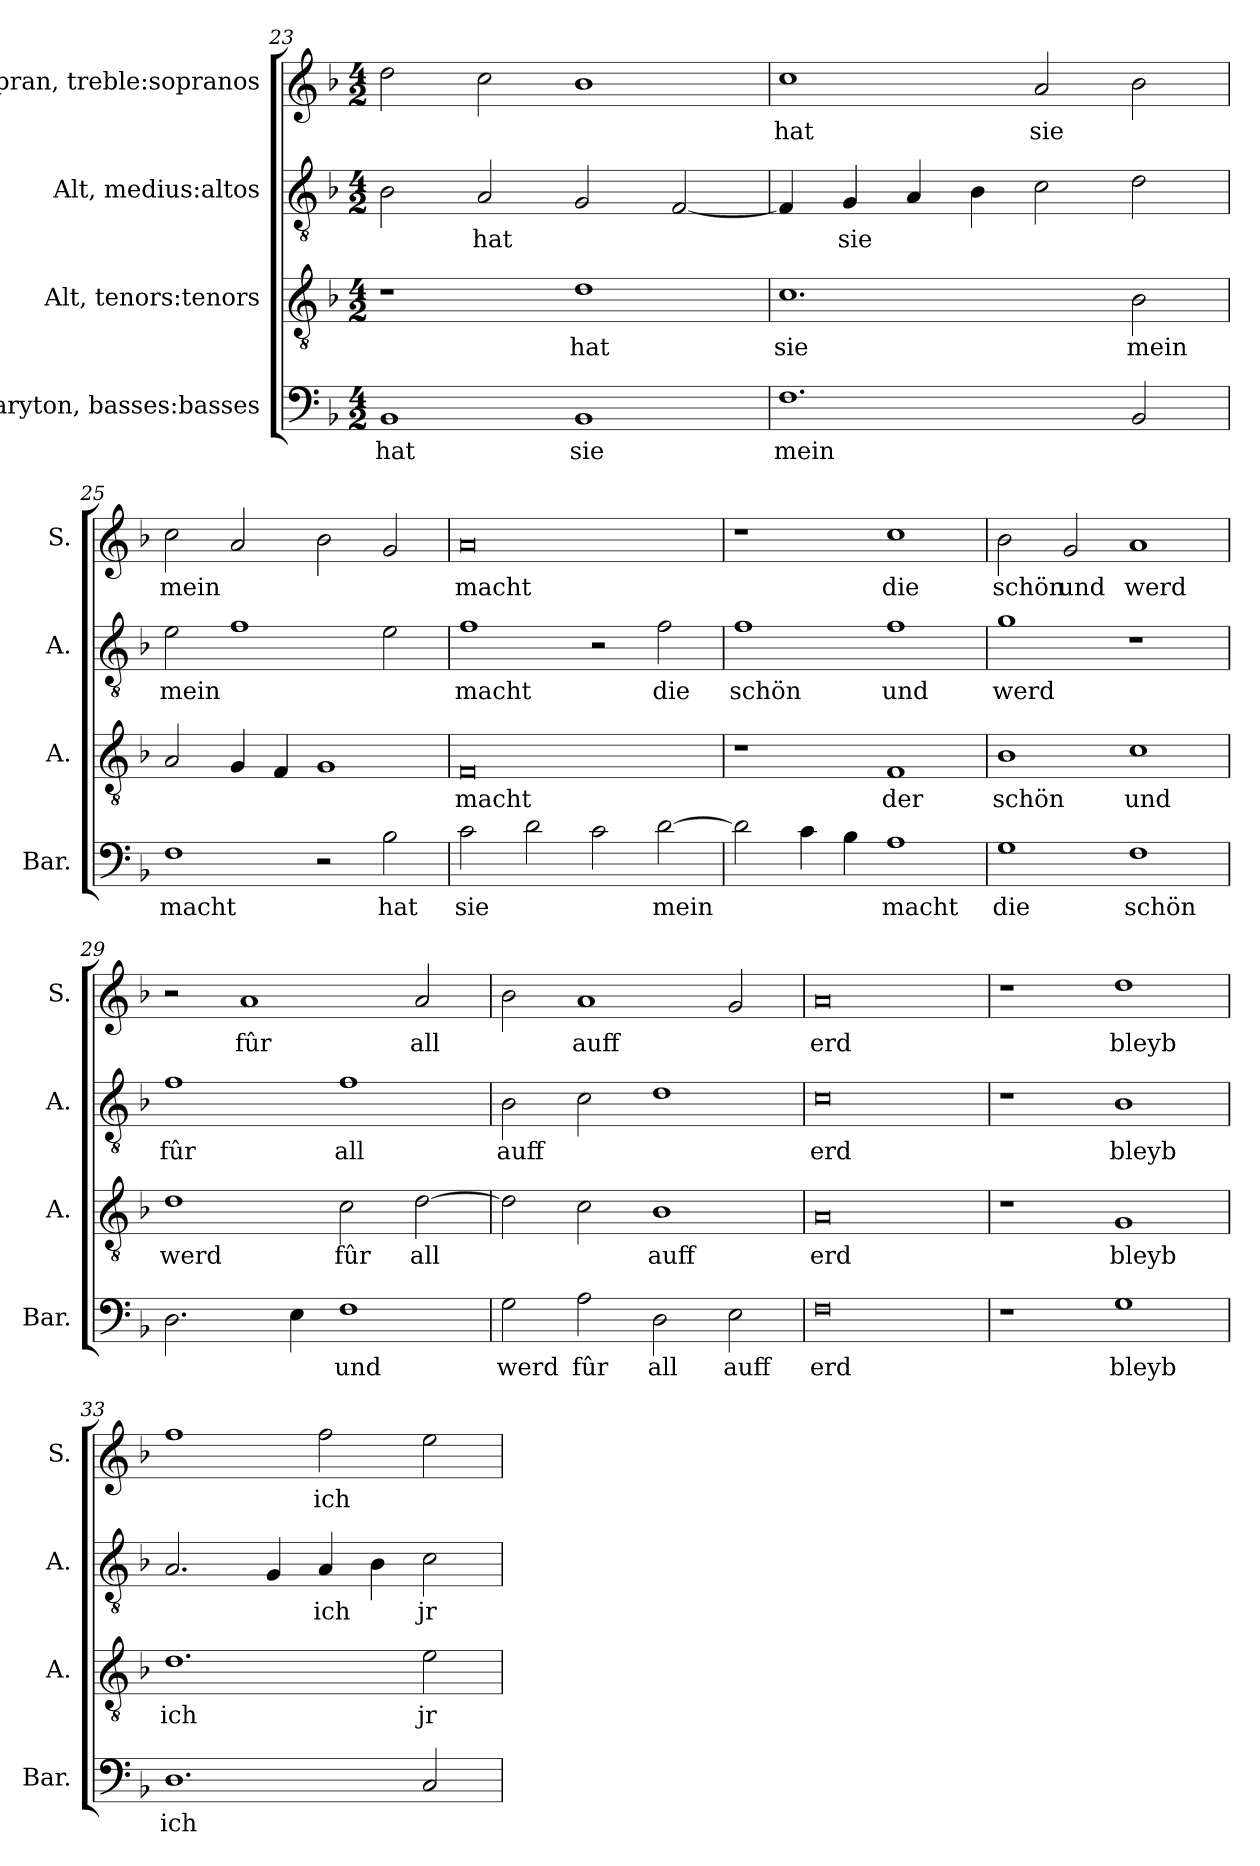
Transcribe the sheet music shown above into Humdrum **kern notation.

**kern	**text	**kern	**text	**kern	**text	**kern	**text
*part4	*part4	*part3	*part3	*part2	*part2	*part1	*part1
*staff4	*staff4	*staff3	*staff3	*staff2	*staff2	*staff1	*staff1
*I"Baryton, basses:basses	*	*I"Alt, tenors:tenors	*	*I"Alt, medius:altos	*	*I"Sopran, treble:sopranos	*
*I'Bar.	*	*I'A.	*	*I'A.	*	*I'S.	*
*clefF4	*	*clefGv2	*	*clefGv2	*	*clefG2	*
*k[b-]	*	*k[b-]	*	*k[b-]	*	*k[b-]	*
*M4/2	*	*M4/2	*	*M4/2	*	*M4/2	*
=23	=23	=23	=23	=23	=23	=23	=23
!	!LO:LY:b	!	!	!	!	!	!
1BB-	hat	1r	.	2B-\	.	2dd\	.
!	!	!	!	!	!LO:LY:b	!	!
.	.	.	.	2A/	hat	2cc\	.
!	!LO:LY:b	!	!LO:LY:b	!	!	!	!
1BB-	sie	1d	hat	2G/	.	1b-	.
.	.	.	.	[2F/	.	.	.
!!LO:PB:g=z
=24	=24	=24	=24	=24	=24	=24	=24
!	!LO:LY:b	!	!LO:LY:b	!	!	!	!LO:LY:b
1.F	mein	1.c	sie	4F/]	.	1cc	hat
!	!	!	!	!	!LO:LY:b	!	!
.	.	.	.	4G/	sie	.	.
.	.	.	.	4A/	.	.	.
.	.	.	.	4B-\	.	.	.
!	!	!	!	!	!	!	!LO:LY:b
.	.	.	.	2c\	.	2a/	sie
!	!	!	!LO:LY:b	!	!	!	!
2BB-/	.	2B-\	mein	2d\	.	2b-\	.
=25	=25	=25	=25	=25	=25	=25	=25
!	!LO:LY:b	!	!	!	!LO:LY:b	!	!LO:LY:b
1F	macht	2A/	.	2e\	mein	2cc\	mein
.	.	4G/	.	1f	.	2a/	.
.	.	4F/	.	.	.	.	.
2r	.	1G	.	.	.	2b-\	.
!	!LO:LY:b	!	!	!	!	!	!
2B-\	hat	.	.	2e\	.	2g/	.
=26	=26	=26	=26	=26	=26	=26	=26
!	!LO:LY:b	!	!LO:LY:b	!	!LO:LY:b	!	!LO:LY:b
2c\	sie	0F	macht	1f	macht	0a	macht
2d\	.	.	.	.	.	.	.
2c\	.	.	.	2r	.	.	.
!	!LO:LY:b	!	!	!	!LO:LY:b	!	!
[2d\	mein	.	.	2f\	die	.	.
=27	=27	=27	=27	=27	=27	=27	=27
!	!	!	!	!	!LO:LY:b	!	!
2d\]	.	1r	.	1f	schön	1r	.
4c\	.	.	.	.	.	.	.
4B-\	.	.	.	.	.	.	.
!	!LO:LY:b	!	!LO:LY:b	!	!LO:LY:b	!	!LO:LY:b
1A	macht	1F	der	1f	und	1cc	die
!!LO:LB:g=z
=28	=28	=28	=28	=28	=28	=28	=28
!	!LO:LY:b	!	!LO:LY:b	!	!LO:LY:b	!	!LO:LY:b
1G	die	1B-	schön	1g	werd	2b-\	schön
!	!	!	!	!	!	!	!LO:LY:b
.	.	.	.	.	.	2g/	und
!	!LO:LY:b	!	!LO:LY:b	!	!	!	!LO:LY:b
1F	schön	1c	und	1r	.	1a	werd
=29	=29	=29	=29	=29	=29	=29	=29
!	!	!	!LO:LY:b	!	!LO:LY:b	!	!
2.D\	.	1d	werd	1f	fûr	2r	.
!	!	!	!	!	!	!	!LO:LY:b
.	.	.	.	.	.	1a	fûr
4E\	.	.	.	.	.	.	.
!	!LO:LY:b	!	!LO:LY:b	!	!LO:LY:b	!	!
1F	und	2c\	fûr	1f	all	.	.
!	!	!	!LO:LY:b	!	!	!	!LO:LY:b
.	.	[2d\	all	.	.	2a/	all
=30	=30	=30	=30	=30	=30	=30	=30
!	!LO:LY:b	!	!	!	!LO:LY:b	!	!
2G\	werd	2d\]	.	2B-\	auff	2b-\	.
!	!LO:LY:b	!	!	!	!	!	!LO:LY:b
2A\	fûr	2c\	.	2c\	.	1a	auff
!	!LO:LY:b	!	!LO:LY:b	!	!	!	!
2D\	all	1B-	auff	1d	.	.	.
!	!LO:LY:b	!	!	!	!	!	!
2E\	auff	.	.	.	.	2g/	.
=31	=31	=31	=31	=31	=31	=31	=31
!	!LO:LY:b	!	!LO:LY:b	!	!LO:LY:b	!	!LO:LY:b
0F	erd	0A	erd	0c	erd	0a	erd
=32	=32	=32	=32	=32	=32	=32	=32
1r	.	1r	.	1r	.	1r	.
!	!LO:LY:b	!	!LO:LY:b	!	!LO:LY:b	!	!LO:LY:b
1G	bleyb	1G	bleyb	1B-	bleyb	1dd	bleyb
!!LO:LB:g=z
=33	=33	=33	=33	=33	=33	=33	=33
!	!LO:LY:b	!	!LO:LY:b	!	!	!	!
1.D	ich	1.d	ich	2.A/	.	1ff	.
.	.	.	.	4G/	.	.	.
!	!	!	!	!	!LO:LY:b	!	!LO:LY:b
.	.	.	.	4A/	ich	2ff\	ich
.	.	.	.	4B-\	.	.	.
!	!	!	!LO:LY:b	!	!LO:LY:b	!	!
2C/	.	2e\	jr	2c\	jr	2ee\	.
=	=	=	=	=	=	=	=
*-	*-	*-	*-	*-	*-	*-	*-
